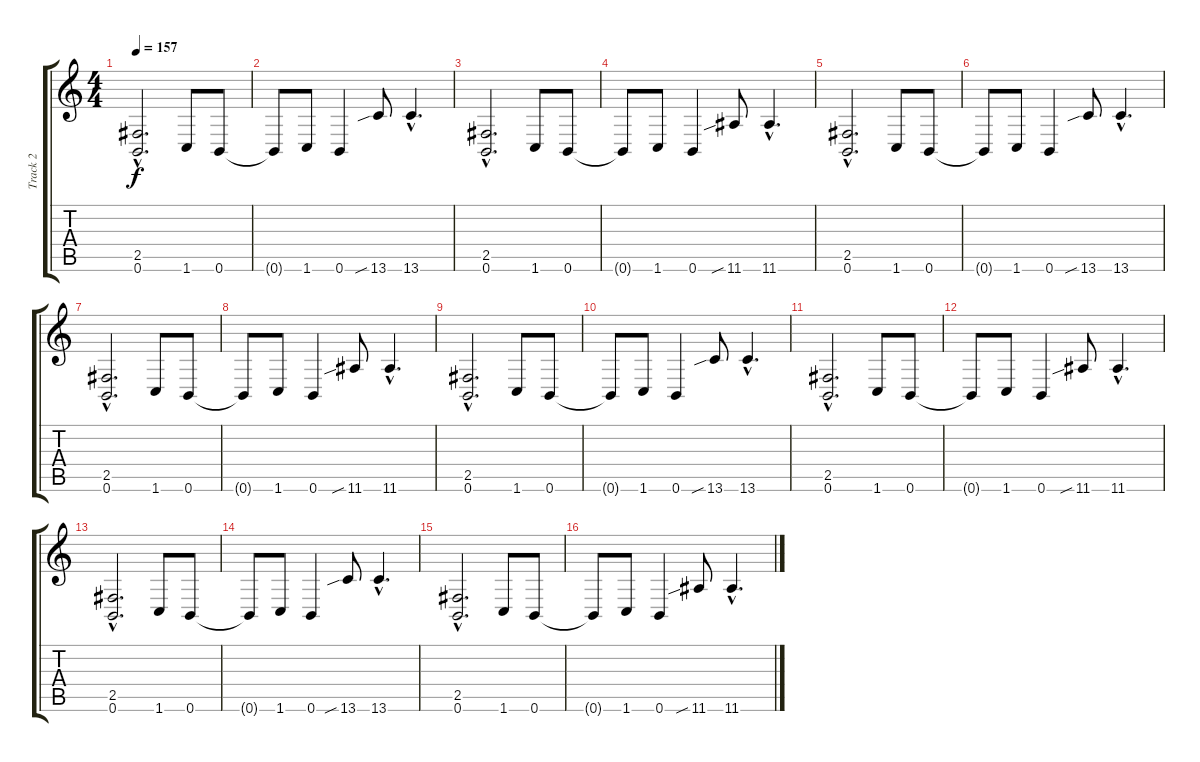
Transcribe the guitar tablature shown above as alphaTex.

\track ("Track 2" "Track 2") {instrument distortionguitar}
\staff {score tabs}
\tuning (B3 Gb3 D3 A2 E2 B1) {hide}
\ts (4 4)
\tempo 157
\clef g2
\ks c
(2.5{hac} 0.6{hac}).2{d dy f} 1.6.8 0.6.8 |
0.6{t}.8 1.6.8 0.6.4 13.6{sib}.8 13.6{hac}.4{d} |
(2.5{hac} 0.6{hac}).2{d} 1.6.8 0.6.8 |
0.6{t}.8 1.6.8 0.6.4 11.6{sib}.8 11.6{hac}.4{d} |
(2.5{hac} 0.6{hac}).2{d} 1.6.8 0.6.8 |
0.6{t}.8 1.6.8 0.6.4 13.6{sib}.8 13.6{hac}.4{d} |
(2.5{hac} 0.6{hac}).2{d} 1.6.8 0.6.8 |
0.6{t}.8 1.6.8 0.6.4 11.6{sib}.8 11.6{hac}.4{d} |
(2.5{hac} 0.6{hac}).2{d} 1.6.8 0.6.8 |
0.6{t}.8 1.6.8 0.6.4 13.6{sib}.8 13.6{hac}.4{d} |
(2.5{hac} 0.6{hac}).2{d} 1.6.8 0.6.8 |
0.6{t}.8 1.6.8 0.6.4 11.6{sib}.8 11.6{hac}.4{d} |
(2.5{hac} 0.6{hac}).2{d} 1.6.8 0.6.8 |
0.6{t}.8 1.6.8 0.6.4 13.6{sib}.8 13.6{hac}.4{d} |
(2.5{hac} 0.6{hac}).2{d} 1.6.8 0.6.8 |
0.6{t}.8 1.6.8 0.6.4 11.6{sib}.8 11.6{hac}.4{d}
